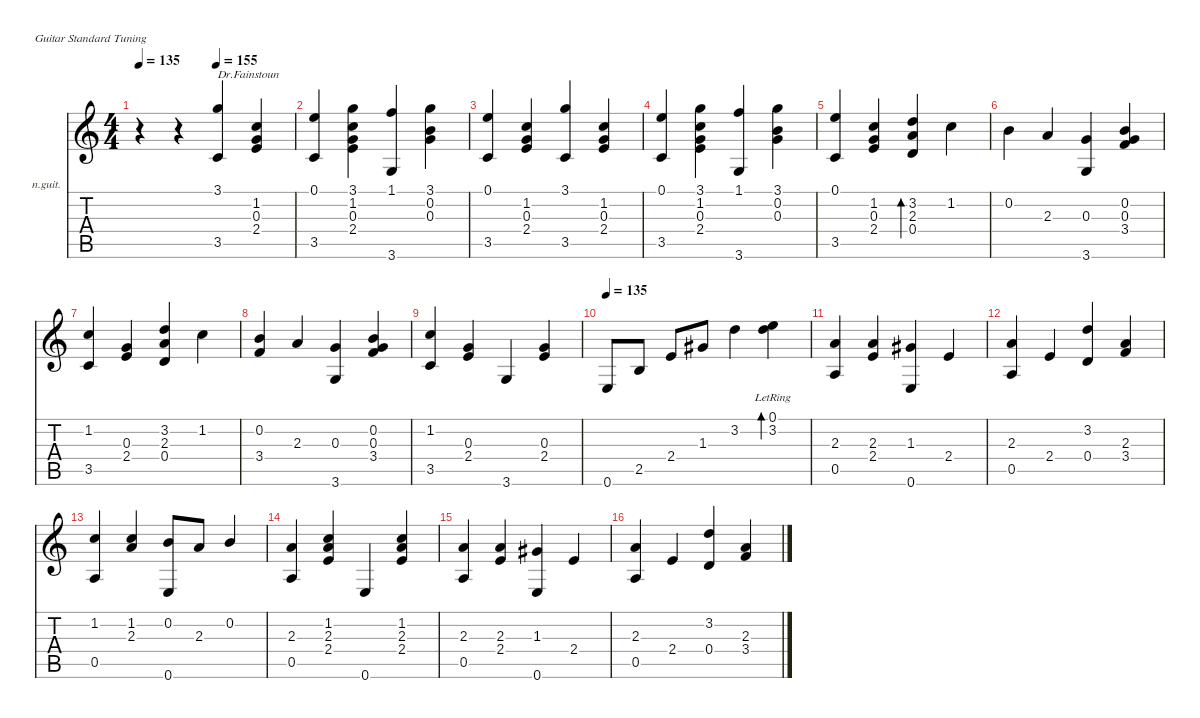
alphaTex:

\defaultSystemsLayout 4
\hideDynamics
\bracketExtendMode nobrackets
\firstSystemTrackNameOrientation horizontal
\otherSystemsTrackNameOrientation horizontal
\track ("Гитара" "n.guit.") {instrument acousticguitarnylon}
\staff {score tabs}
\tuning (E4 B3 G3 D3 A2 E2)
\ts (4 4)
\beaming (8 2 2 2 2)
\tempo 135
\tempo (155 0.5)
\clef g2
\ks c
r.4{dy f instrument acousticguitarnylon beam Down} r.4{beam Down} (3.1 3.5).4{txt "Dr.Fainstoun" beam Up} (1.2 0.3 2.4).4{beam Up} |
(0.1 3.5).4{beam Up} (3.1 1.2 0.3 2.4).4{txt "" beam Down} (1.1 3.6).4{beam Up} (3.1 0.2 0.3).4{beam Down} |
(0.1 3.5).4{beam Up} (1.2 0.3 2.4).4{beam Up} (3.1 3.5).4{beam Up} (1.2 0.3 2.4).4{beam Up} |
(0.1 3.5).4{beam Up} (3.1 1.2 0.3 2.4).4{beam Down} (1.1 3.6).4{beam Up} (3.1 0.2 0.3).4{beam Down} |
(0.1 3.5).4{beam Up} (1.2 0.3 2.4).4{beam Up} (3.2 2.3 0.4).4{bd 480 beam Up} 1.2.4{beam Down} |
0.2.4{beam Down} 2.3.4{beam Up} (0.3 3.6).4{beam Up} (0.2 0.3 3.4).4{beam Up} |
(1.2 3.5).4{beam Up} (0.3 2.4).4{beam Up} (3.2 2.3 0.4).4{beam Up} 1.2.4{beam Down} |
(0.2 3.4).4{beam Up} 2.3.4{beam Up} (0.3 3.6).4{beam Up} (0.2 0.3 3.4).4{beam Up} |
(1.2 3.5).4{beam Up} (0.3 2.4).4{beam Up} 3.6.4{beam Up} (0.3 2.4).4{beam Up} |
\tempo 135
0.6.8{beam Up} 2.5.8{beam Up} 2.4.8{beam Up} 1.3{acc #}.8{beam Up} 3.2.4{beam Down} (0.1{lr} 3.2).4{bd 480 beam Down} |
(2.3 0.5).4{beam Up} (2.3 2.4).4{beam Up} (1.3{acc #} 0.6).4{beam Up} 2.4.4{beam Up} |
(2.3 0.5).4{beam Up} 2.4.4{beam Up} (3.2 0.4).4{beam Up} (2.3 3.4).4{beam Up} |
(1.2 0.5).4{beam Up} (1.2 2.3).4{beam Up} (0.2 0.6).8{beam Up} 2.3.8{beam Up} 0.2.4{beam Up} |
(2.3 0.5).4{beam Up} (1.2 2.3 2.4).4{beam Up} 0.6.4{beam Up} (1.2 2.3 2.4).4{beam Up} |
(2.3 0.5).4{beam Up} (2.3 2.4).4{beam Up} (1.3{acc #} 0.6).4{beam Up} 2.4.4{beam Up} |
(2.3 0.5).4{beam Up} 2.4.4{beam Up} (3.2 0.4).4{beam Up} (2.3 3.4).4{beam Up}
